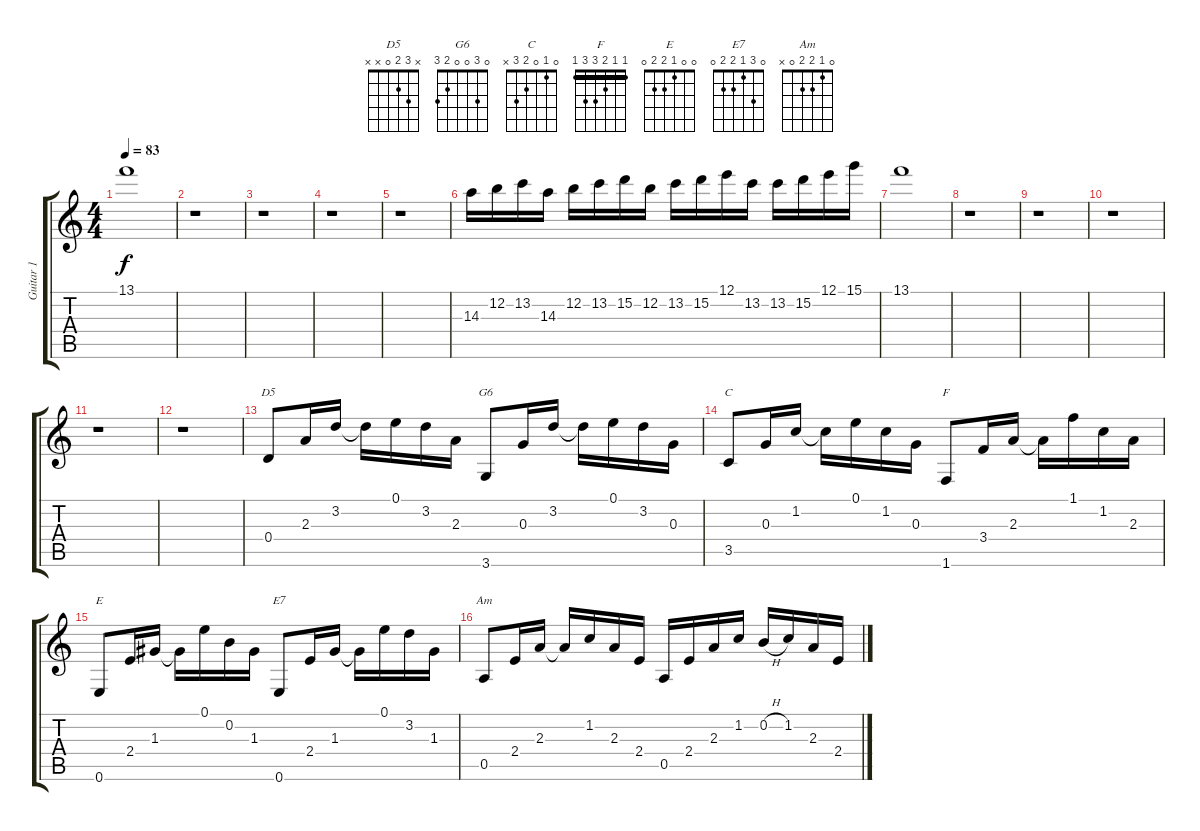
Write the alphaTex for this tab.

\track ("Guitar 1" "Guitar 1") {instrument electricguitarjazz}
\staff {score tabs}
\tuning (E4 B3 G3 D3 A2 E2) {hide}
\chord ("D5" x 3 2 0 x x)
\chord ("G6" 0 3 0 0 2 3)
\chord ("C" 0 1 0 2 3 x)
\chord ("F" 1 1 2 3 3 1) {barre 1}
\chord ("E" 0 0 1 2 2 0)
\chord ("E7" 0 3 1 2 2 0)
\chord ("Am" 0 1 2 2 0 x)
\ts (4 4)
\tempo 83
\clef g2
\ks c
13.1.1{dy f} |
r.1 |
r.1 |
r.1 |
r.1 |
14.3.16 12.2.16 13.2.16 14.3.16 12.2.16 13.2.16 15.2.16 12.2.16 13.2.16 15.2.16 12.1.16 13.2.16 13.2.16 15.2.16 12.1.16 15.1.16 |
13.1.1 |
r.1 |
r.1 |
r.1 |
r.1 |
r.1 |
0.4.8{ch "D5"} 2.3.16 3.2.16 3.2{t}.16 0.1.16 3.2.16 2.3.16 3.6.8{ch "G6"} 0.3.16 3.2.16 3.2{t}.16 0.1.16 3.2.16 0.3.16 |
3.5.8{ch "C"} 0.3.16 1.2.16 1.2{t}.16 0.1.16 1.2.16 0.3.16 1.6.8{ch "F"} 3.4.16 2.3.16 2.3{t}.16 1.1.16 1.2.16 2.3.16 |
0.6.8{ch "E"} 2.4.16 1.3.16 1.3{t}.16 0.1.16 0.2.16 1.3.16 0.6.8{ch "E7"} 2.4.16 1.3.16 1.3{t}.16 0.1.16 3.2.16 1.3.16 |
0.5.8{ch "Am"} 2.4.16 2.3.16 2.3{t}.16 1.2.16 2.3.16 2.4.16 0.5.16 2.4.16 2.3.16 1.2.16 0.2{h}.16 1.2.16 2.3.16 2.4.16
